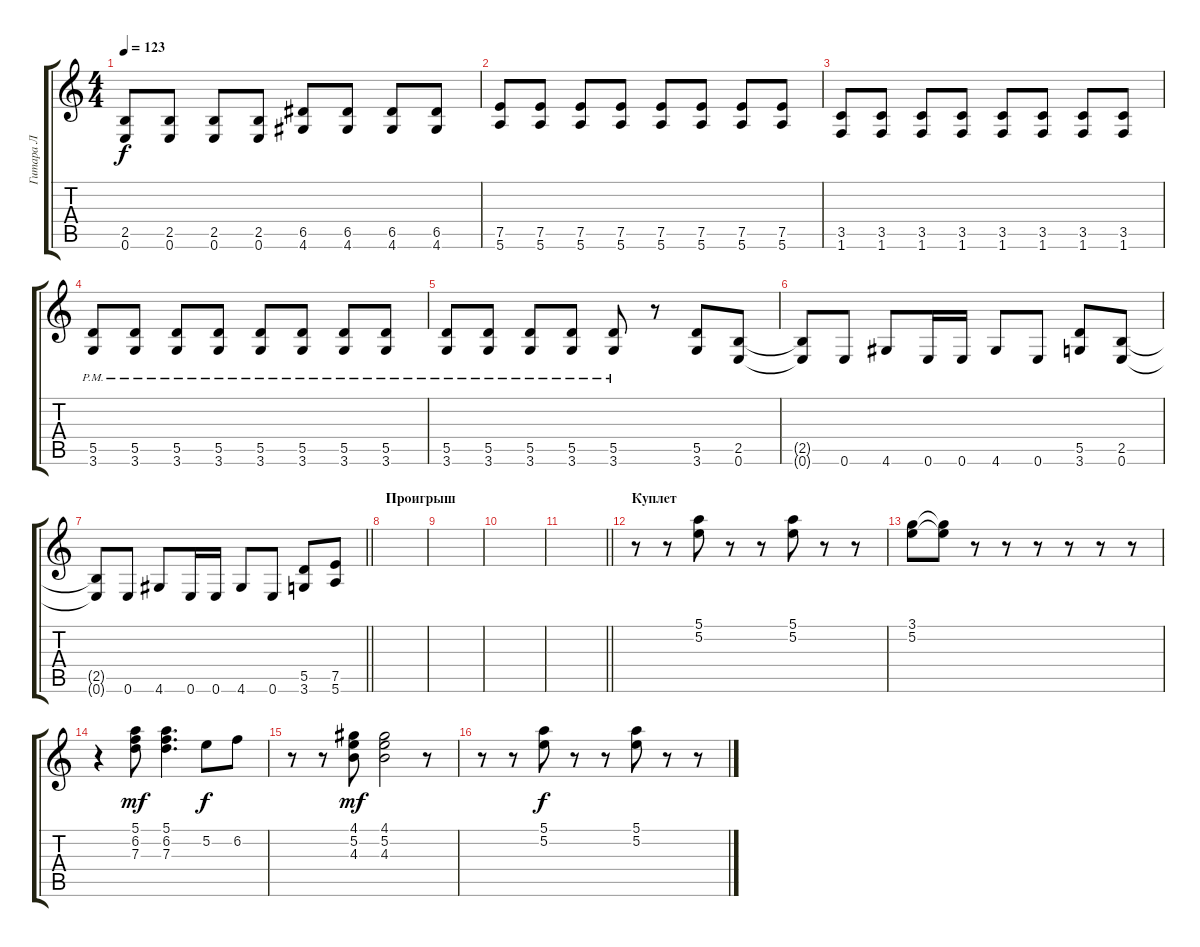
\track ("Гитара Л" "Гитара Л") {instrument overdrivenguitar}
\staff {score tabs}
\tuning (E4 B3 G3 D3 A2 E2) {hide}
\ts (4 4)
\tempo 123
\clef g2
\ks c
(2.5 0.6).8{dy f} (2.5 0.6).8 (2.5 0.6).8 (2.5 0.6).8 (6.5 4.6).8 (6.5 4.6).8 (6.5 4.6).8 (6.5 4.6).8 |
(7.5 5.6).8 (7.5 5.6).8 (7.5 5.6).8 (7.5 5.6).8 (7.5 5.6).8 (7.5 5.6).8 (7.5 5.6).8 (7.5 5.6).8 |
(3.5 1.6).8 (3.5 1.6).8 (3.5 1.6).8 (3.5 1.6).8 (3.5 1.6).8 (3.5 1.6).8 (3.5 1.6).8 (3.5 1.6).8 |
(5.5{pm} 3.6{pm}).8 (5.5{pm} 3.6{pm}).8 (5.5{pm} 3.6{pm}).8 (5.5{pm} 3.6{pm}).8 (5.5{pm} 3.6{pm}).8 (5.5{pm} 3.6{pm}).8 (5.5{pm} 3.6{pm}).8 (5.5{pm} 3.6{pm}).8 |
(5.5{pm} 3.6{pm}).8 (5.5{pm} 3.6{pm}).8 (5.5{pm} 3.6{pm}).8 (5.5{pm} 3.6{pm}).8 (5.5{pm} 3.6{pm}).8 r.8 (5.5 3.6).8 (2.5 0.6).8 |
(2.5{t} 0.6{t}).8 0.6.8 4.6.8 0.6.16 0.6.16 4.6.8 0.6.8 (5.5 3.6).8 (2.5 0.6).8 |
\barLineRight lightlight
(2.5{t} 0.6{t}).8 0.6.8 4.6.8 0.6.16 0.6.16 4.6.8 0.6.8 (5.5 3.6).8 (7.5 5.6).8 |
\section ("" "Проигрыш")
|
|
|
\barLineRight lightlight
|
\section ("" "Куплет")
r.8{volume 9} r.8 (5.1 5.2).8 r.8 r.8 (5.1 5.2).8 r.8 r.8 |
(3.1 5.2).8 (3.1{t} 5.2{t}).8 r.8 r.8 r.8 r.8 r.8 r.8 |
r.4 (5.1 6.2 7.3).8{dy mf} (5.1 6.2 7.3).4{d} 5.2.8{dy f} 6.2.8 |
r.8 r.8 (4.1 5.2 4.3).8{dy mf} (4.1 5.2 4.3).2 r.8 |
r.8 r.8 (5.1 5.2).8{dy f} r.8 r.8 (5.1 5.2).8 r.8 r.8
